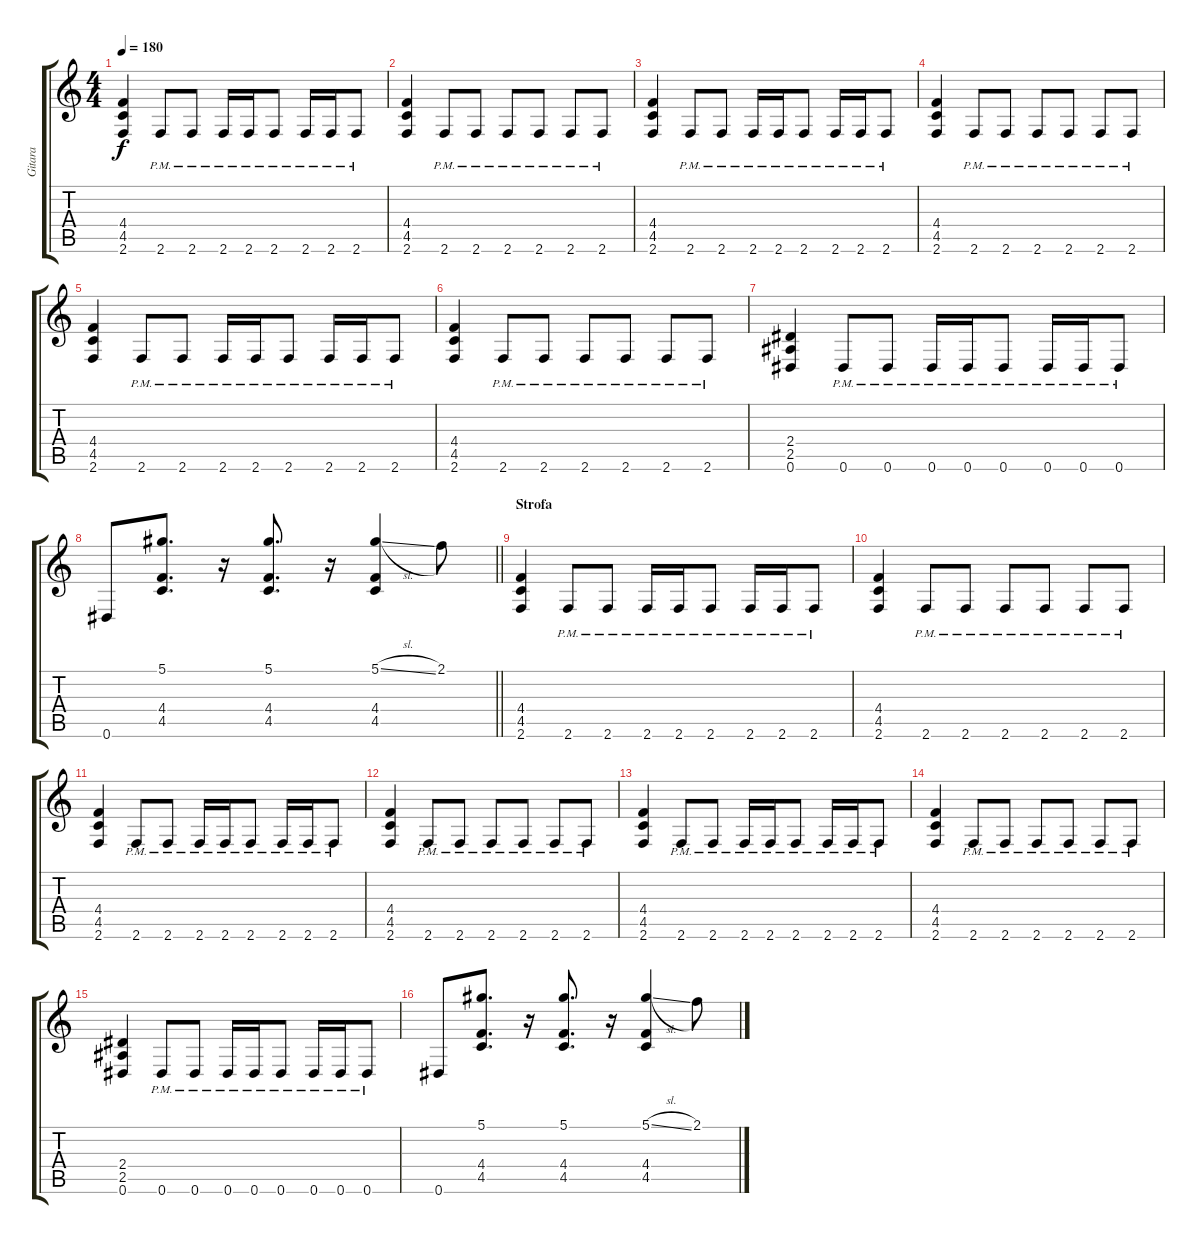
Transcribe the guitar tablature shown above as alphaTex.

\track ("Gitara" "Gitara") {instrument distortionguitar}
\staff {score tabs}
\tuning (Eb4 Bb3 Gb3 Db3 Ab2 Eb2) {hide}
\ts (4 4)
\tempo 180
\clef g2
\ks c
(4.4 4.5 2.6).4{dy f} 2.6{pm}.8 2.6{pm}.8 2.6{pm}.16 2.6{pm}.16 2.6{pm}.8 2.6{pm}.16 2.6{pm}.16 2.6{pm}.8 |
(4.4 4.5 2.6).4 2.6{pm}.8 2.6{pm}.8 2.6{pm}.8 2.6{pm}.8 2.6{pm}.8 2.6{pm}.8 |
(4.4 4.5 2.6).4 2.6{pm}.8 2.6{pm}.8 2.6{pm}.16 2.6{pm}.16 2.6{pm}.8 2.6{pm}.16 2.6{pm}.16 2.6{pm}.8 |
(4.4 4.5 2.6).4 2.6{pm}.8 2.6{pm}.8 2.6{pm}.8 2.6{pm}.8 2.6{pm}.8 2.6{pm}.8 |
(4.4 4.5 2.6).4 2.6{pm}.8 2.6{pm}.8 2.6{pm}.16 2.6{pm}.16 2.6{pm}.8 2.6{pm}.16 2.6{pm}.16 2.6{pm}.8 |
(4.4 4.5 2.6).4 2.6{pm}.8 2.6{pm}.8 2.6{pm}.8 2.6{pm}.8 2.6{pm}.8 2.6{pm}.8 |
(2.4 2.5 0.6).4 0.6{pm}.8 0.6{pm}.8 0.6{pm}.16 0.6{pm}.16 0.6{pm}.8 0.6{pm}.16 0.6{pm}.16 0.6{pm}.8 |
\barLineRight lightlight
0.6.8 (5.1 4.4 4.5).8{d} r.16 (5.1 4.4 4.5).8{d} r.16 (5.1{sl} 4.4 4.5).4 2.1.8 |
\section ("" "Strofa")
(4.4 4.5 2.6).4 2.6{pm}.8 2.6{pm}.8 2.6{pm}.16 2.6{pm}.16 2.6{pm}.8 2.6{pm}.16 2.6{pm}.16 2.6{pm}.8 |
(4.4 4.5 2.6).4 2.6{pm}.8 2.6{pm}.8 2.6{pm}.8 2.6{pm}.8 2.6{pm}.8 2.6{pm}.8 |
(4.4 4.5 2.6).4 2.6{pm}.8 2.6{pm}.8 2.6{pm}.16 2.6{pm}.16 2.6{pm}.8 2.6{pm}.16 2.6{pm}.16 2.6{pm}.8 |
(4.4 4.5 2.6).4 2.6{pm}.8 2.6{pm}.8 2.6{pm}.8 2.6{pm}.8 2.6{pm}.8 2.6{pm}.8 |
(4.4 4.5 2.6).4 2.6{pm}.8 2.6{pm}.8 2.6{pm}.16 2.6{pm}.16 2.6{pm}.8 2.6{pm}.16 2.6{pm}.16 2.6{pm}.8 |
(4.4 4.5 2.6).4 2.6{pm}.8 2.6{pm}.8 2.6{pm}.8 2.6{pm}.8 2.6{pm}.8 2.6{pm}.8 |
(2.4 2.5 0.6).4 0.6{pm}.8 0.6{pm}.8 0.6{pm}.16 0.6{pm}.16 0.6{pm}.8 0.6{pm}.16 0.6{pm}.16 0.6{pm}.8 |
0.6.8 (5.1 4.4 4.5).8{d} r.16 (5.1 4.4 4.5).8{d} r.16 (5.1{sl} 4.4 4.5).4 2.1.8
